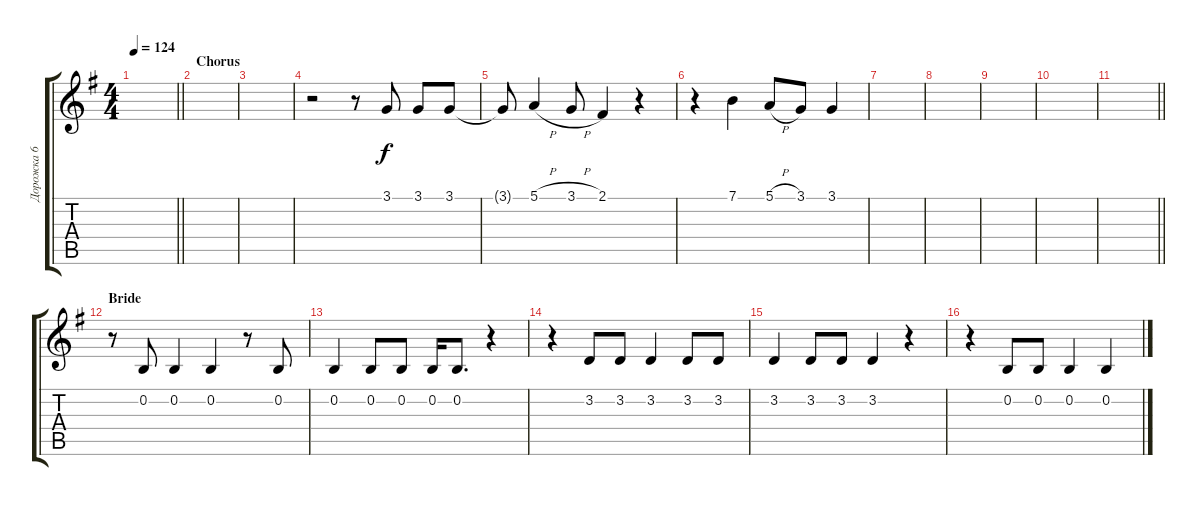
\track ("Дорожка 6" "Дорожка 6") {instrument altosax}
\staff {score tabs}
\tuning (E4 B3 G3 D3 A2 E2) {hide}
\ts (4 4)
\tempo 124
\clef g2
\barLineRight lightlight
\ks g
|
\section ("" "Chorus")
|
|
r.2 r.8 3.1.8 3.1.8 3.1.8 |
3.1{t}.8 5.1{h}.4 3.1{h}.8 2.1.4 r.4 |
r.4 7.1.4 5.1{h}.8 3.1.8 3.1.4 |
|
|
|
|
\barLineRight lightlight
|
\section ("" "Bride")
r.8 0.2.8 0.2.4 0.2.4 r.8 0.2.8 |
0.2.4 0.2.8 0.2.8 0.2.16 0.2.8{d} r.4 |
r.4 3.2.8 3.2.8 3.2.4 3.2.8 3.2.8 |
3.2.4 3.2.8 3.2.8 3.2.4 r.4 |
r.4 0.2.8 0.2.8 0.2.4 0.2.4
